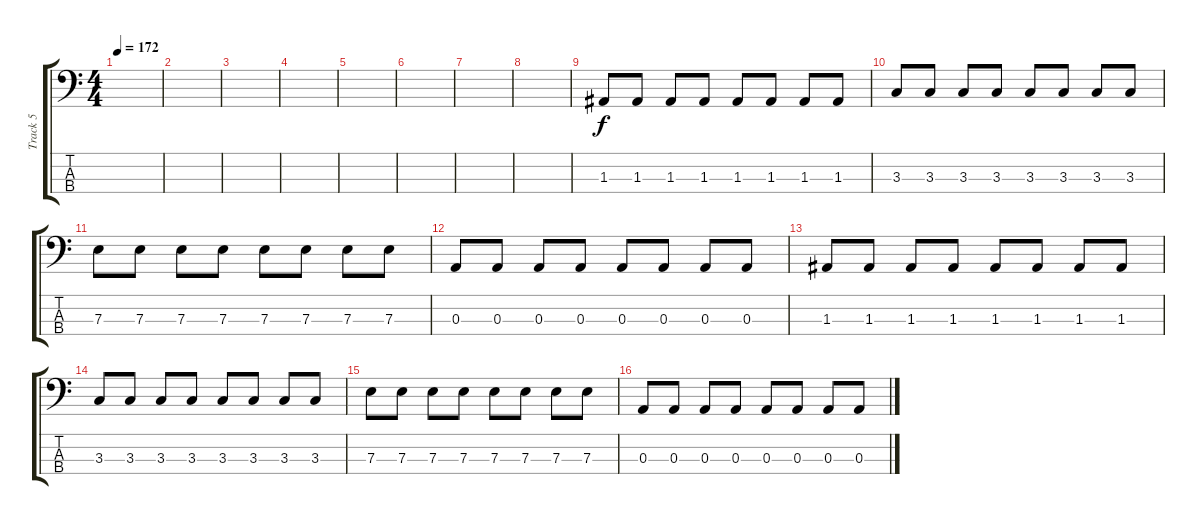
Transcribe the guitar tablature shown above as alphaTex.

\track ("Track 5" "Track 5") {instrument electricbassfinger}
\staff {score tabs}
\tuning (G2 D2 A1 E1) {hide}
\ts (4 4)
\tempo 172
\clef f4
\ks c
|
|
|
|
|
|
|
|
1.3.8 1.3.8 1.3.8 1.3.8 1.3.8 1.3.8 1.3.8 1.3.8 |
3.3.8 3.3.8 3.3.8 3.3.8 3.3.8 3.3.8 3.3.8 3.3.8 |
7.3.8 7.3.8 7.3.8 7.3.8 7.3.8 7.3.8 7.3.8 7.3.8 |
0.3.8 0.3.8 0.3.8 0.3.8 0.3.8 0.3.8 0.3.8 0.3.8 |
1.3.8 1.3.8 1.3.8 1.3.8 1.3.8 1.3.8 1.3.8 1.3.8 |
3.3.8 3.3.8 3.3.8 3.3.8 3.3.8 3.3.8 3.3.8 3.3.8 |
7.3.8 7.3.8 7.3.8 7.3.8 7.3.8 7.3.8 7.3.8 7.3.8 |
0.3.8 0.3.8 0.3.8 0.3.8 0.3.8 0.3.8 0.3.8 0.3.8
